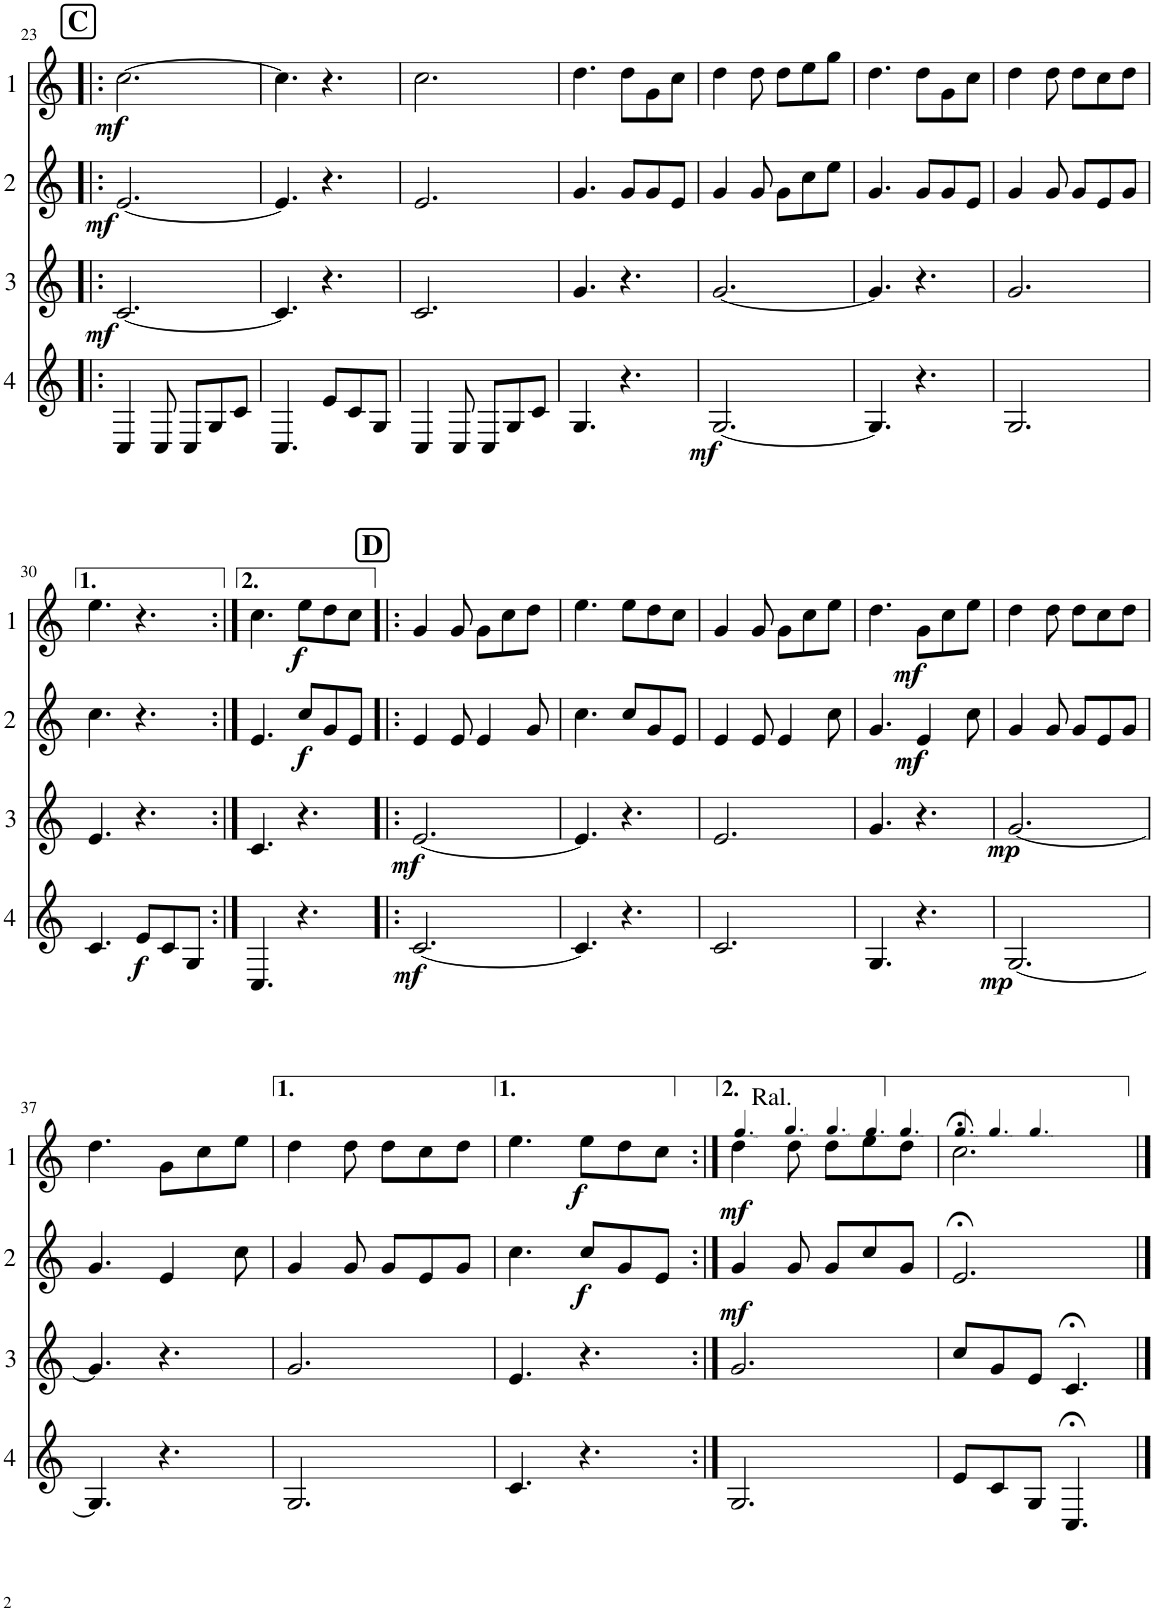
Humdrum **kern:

**kern	**dynam	**kern	**dynam	**kern	**dynam	**kern	**dynam
*part4	*part4	*part3	*part3	*part2	*part2	*part1	*part1
*staff4	*staff4	*staff3	*staff3	*staff2	*staff2	*staff1	*staff1
*I"Cor 4	*	*I"Cor 3	*	*I"Cor 2	*	*I"Cor 1	*
!!LO:PB:g=z
*clefG2	*	*clefG2	*	*clefG2	*	*clefG2	*
*Trd4c7	*	*Trd4c7	*	*Trd4c7	*	*Trd4c7	*
*k[]	*	*k[]	*	*k[]	*	*k[]	*
*M6/8	*	*M6/8	*	*M6/8	*	*M6/8	*
!!LO:REH:place=s1:a:B:cj:fs=14:t=C
=23!|:	=23!|:	=23!|:	=23!|:	=23!|:	=23!|:	=23!|:	=23!|:
!	!	!	!LO:DY:b	!	!LO:DY:b	!	!LO:DY:b
4C/	.	[2.c/	mf	[2.e/	mf	[2.cc\	mf
8C/	.	.	.	.	.	.	.
8C/L	.	.	.	.	.	.	.
8G/	.	.	.	.	.	.	.
8c/J	.	.	.	.	.	.	.
=24	=24	=24	=24	=24	=24	=24	=24
4.C/	.	4.c/]	.	4.e/]	.	4.cc\]	.
8e/L	.	4.r	.	4.r	.	4.r	.
8c/	.	.	.	.	.	.	.
8G/J	.	.	.	.	.	.	.
=25	=25	=25	=25	=25	=25	=25	=25
4C/	.	2.c/	.	2.e/	.	2.cc\	.
8C/	.	.	.	.	.	.	.
8C/L	.	.	.	.	.	.	.
8G/	.	.	.	.	.	.	.
8c/J	.	.	.	.	.	.	.
=26	=26	=26	=26	=26	=26	=26	=26
4.G/	.	4.g/	.	4.g/	.	4.dd\	.
4.r	.	4.r	.	8g/L	.	8dd\L	.
.	.	.	.	8g/	.	8g\	.
.	.	.	.	8e/J	.	8cc\J	.
=27	=27	=27	=27	=27	=27	=27	=27
!	!LO:DY:b	!	!	!	!	!	!
[2.G/	mf	[2.g/	.	4g/	.	4dd\	.
.	.	.	.	8g/	.	8dd\	.
.	.	.	.	8g\L	.	8dd\L	.
.	.	.	.	8cc\	.	8ee\	.
.	.	.	.	8ee\J	.	8gg\J	.
=28	=28	=28	=28	=28	=28	=28	=28
4.G/]	.	4.g/]	.	4.g/	.	4.dd\	.
4.r	.	4.r	.	8g/L	.	8dd\L	.
.	.	.	.	8g/	.	8g\	.
.	.	.	.	8e/J	.	8cc\J	.
=29	=29	=29	=29	=29	=29	=29	=29
2.G/	.	2.g/	.	4g/	.	4dd\	.
.	.	.	.	8g/	.	8dd\	.
.	.	.	.	8g/L	.	8dd\L	.
.	.	.	.	8e/	.	8cc\	.
.	.	.	.	8g/J	.	8dd\J	.
!!LO:LB:g=z
=30	=30	=30	=30	=30	=30	=30	=30
4.c/	.	4.e/	.	4.cc\	.	4.ee\	.
!	!LO:DY:b	!	!	!	!	!	!
8e/L	f	4.r	.	4.r	.	4.r	.
8c/	.	.	.	.	.	.	.
8G/J	.	.	.	.	.	.	.
=31:|!	=31:|!	=31:|!	=31:|!	=31:|!	=31:|!	=31:|!	=31:|!
4.C/	.	4.c/	.	4.e/	.	4.cc\	.
!	!	!	!	!	!LO:DY:b	!	!LO:DY:b
4.r	.	4.r	.	8cc/L	f	8ee\L	f
.	.	.	.	8g/	.	8dd\	.
.	.	.	.	8e/J	.	8cc\J	.
!!LO:REH:place=s1:a:B:cj:fs=14:t=D
=32!|:	=32!|:	=32!|:	=32!|:	=32!|:	=32!|:	=32!|:	=32!|:
!	!LO:DY:b	!	!LO:DY:b	!	!	!	!
[2.c/	mf	[2.e/	mf	4e/	.	4g/	.
.	.	.	.	8e/	.	8g/	.
.	.	.	.	4e/	.	8g\L	.
.	.	.	.	.	.	8cc\	.
.	.	.	.	8g/	.	8dd\J	.
=33	=33	=33	=33	=33	=33	=33	=33
4.c/]	.	4.e/]	.	4.cc\	.	4.ee\	.
4.r	.	4.r	.	8cc/L	.	8ee\L	.
.	.	.	.	8g/	.	8dd\	.
.	.	.	.	8e/J	.	8cc\J	.
=34	=34	=34	=34	=34	=34	=34	=34
2.c/	.	2.e/	.	4e/	.	4g/	.
.	.	.	.	8e/	.	8g/	.
.	.	.	.	4e/	.	8g\L	.
.	.	.	.	.	.	8cc\	.
.	.	.	.	8cc\	.	8ee\J	.
=35	=35	=35	=35	=35	=35	=35	=35
4.G/	.	4.g/	.	4.g/	.	4.dd\	.
!	!	!	!	!	!LO:DY:b	!	!LO:DY:b
4.r	.	4.r	.	4e/	mf	8g\L	mf
.	.	.	.	.	.	8cc\	.
.	.	.	.	8cc\	.	8ee\J	.
=36	=36	=36	=36	=36	=36	=36	=36
!	!LO:DY:b	!	!LO:DY:b	!	!	!	!
[2.G/	mp	[2.g/	mp	4g/	.	4dd\	.
.	.	.	.	8g/	.	8dd\	.
.	.	.	.	8g/L	.	8dd\L	.
.	.	.	.	8e/	.	8cc\	.
.	.	.	.	8g/J	.	8dd\J	.
!!LO:LB:g=z
=37	=37	=37	=37	=37	=37	=37	=37
4.G/]	.	4.g/]	.	4.g/	.	4.dd\	.
4.r	.	4.r	.	4e/	.	8g\L	.
.	.	.	.	.	.	8cc\	.
.	.	.	.	8cc\	.	8ee\J	.
=38	=38	=38	=38	=38	=38	=38	=38
2.G/	.	2.g/	.	4g/	.	4dd\	.
.	.	.	.	8g/	.	8dd\	.
.	.	.	.	8g/L	.	8dd\L	.
.	.	.	.	8e/	.	8cc\	.
.	.	.	.	8g/J	.	8dd\J	.
=39	=39	=39	=39	=39	=39	=39	=39
4.c/	.	4.e/	.	4.cc\	.	4.ee\	.
!	!	!	!	!	!LO:DY:b	!	!LO:DY:b
4.r	.	4.r	.	8cc/L	f	8ee\L	f
.	.	.	.	8g/	.	8dd\	.
.	.	.	.	8e/J	.	8cc\J	.
=40:|!	=40:|!	=40:|!	=40:|!	=40:|!	=40:|!	=40:|!	=40:|!
*	*	*	*	*	*	*MM87	*
!	!	!	!	!	!	!LO:TX:a:t=Ral.	!
!	!	!	!	!	!LO:DY:b	!	!LO:DY:b
2.G/	.	2.g/	.	4g/	mf	4dd\	mf
*	*	*	*	*	*	*MM84	*
.	.	.	.	8g/	.	8dd\	.
*	*	*	*	*	*	*MM80	*
.	.	.	.	8g/L	.	8dd\L	.
*	*	*	*	*	*	*MM75	*
.	.	.	.	8cc/	.	8ee\	.
*	*	*	*	*	*	*MM69	*
.	.	.	.	8g/J	.	8dd\J	.
=41	=41	=41	=41	=41	=41	=41	=41
*	*	*	*	*	*	*MM62	*
*	*	*	*	*	*	*^	*
*	*	*	*	*	*	*	*^	*
8e/L	.	8cc/L	.	2.e;</	.	2.cc;<\	8ryy	4ryy	.
*	*	*	*	*	*	*MM53	*	*	*
8c/	.	8g/	.	.	.	.	2ryy	.	.
*	*	*	*	*	*	*MM45	*	*	*
8G/J	.	8e/J	.	.	.	.	.	2ryy	.
4.C;</	.	4.c;</	.	.	.	.	.	.	.
.	.	.	.	.	.	.	8ryy	.	.
*	*	*	*	*	*	*v	*v	*v	*
==	==	==	==	==	==	==	==
*-	*-	*-	*-	*-	*-	*-	*-
